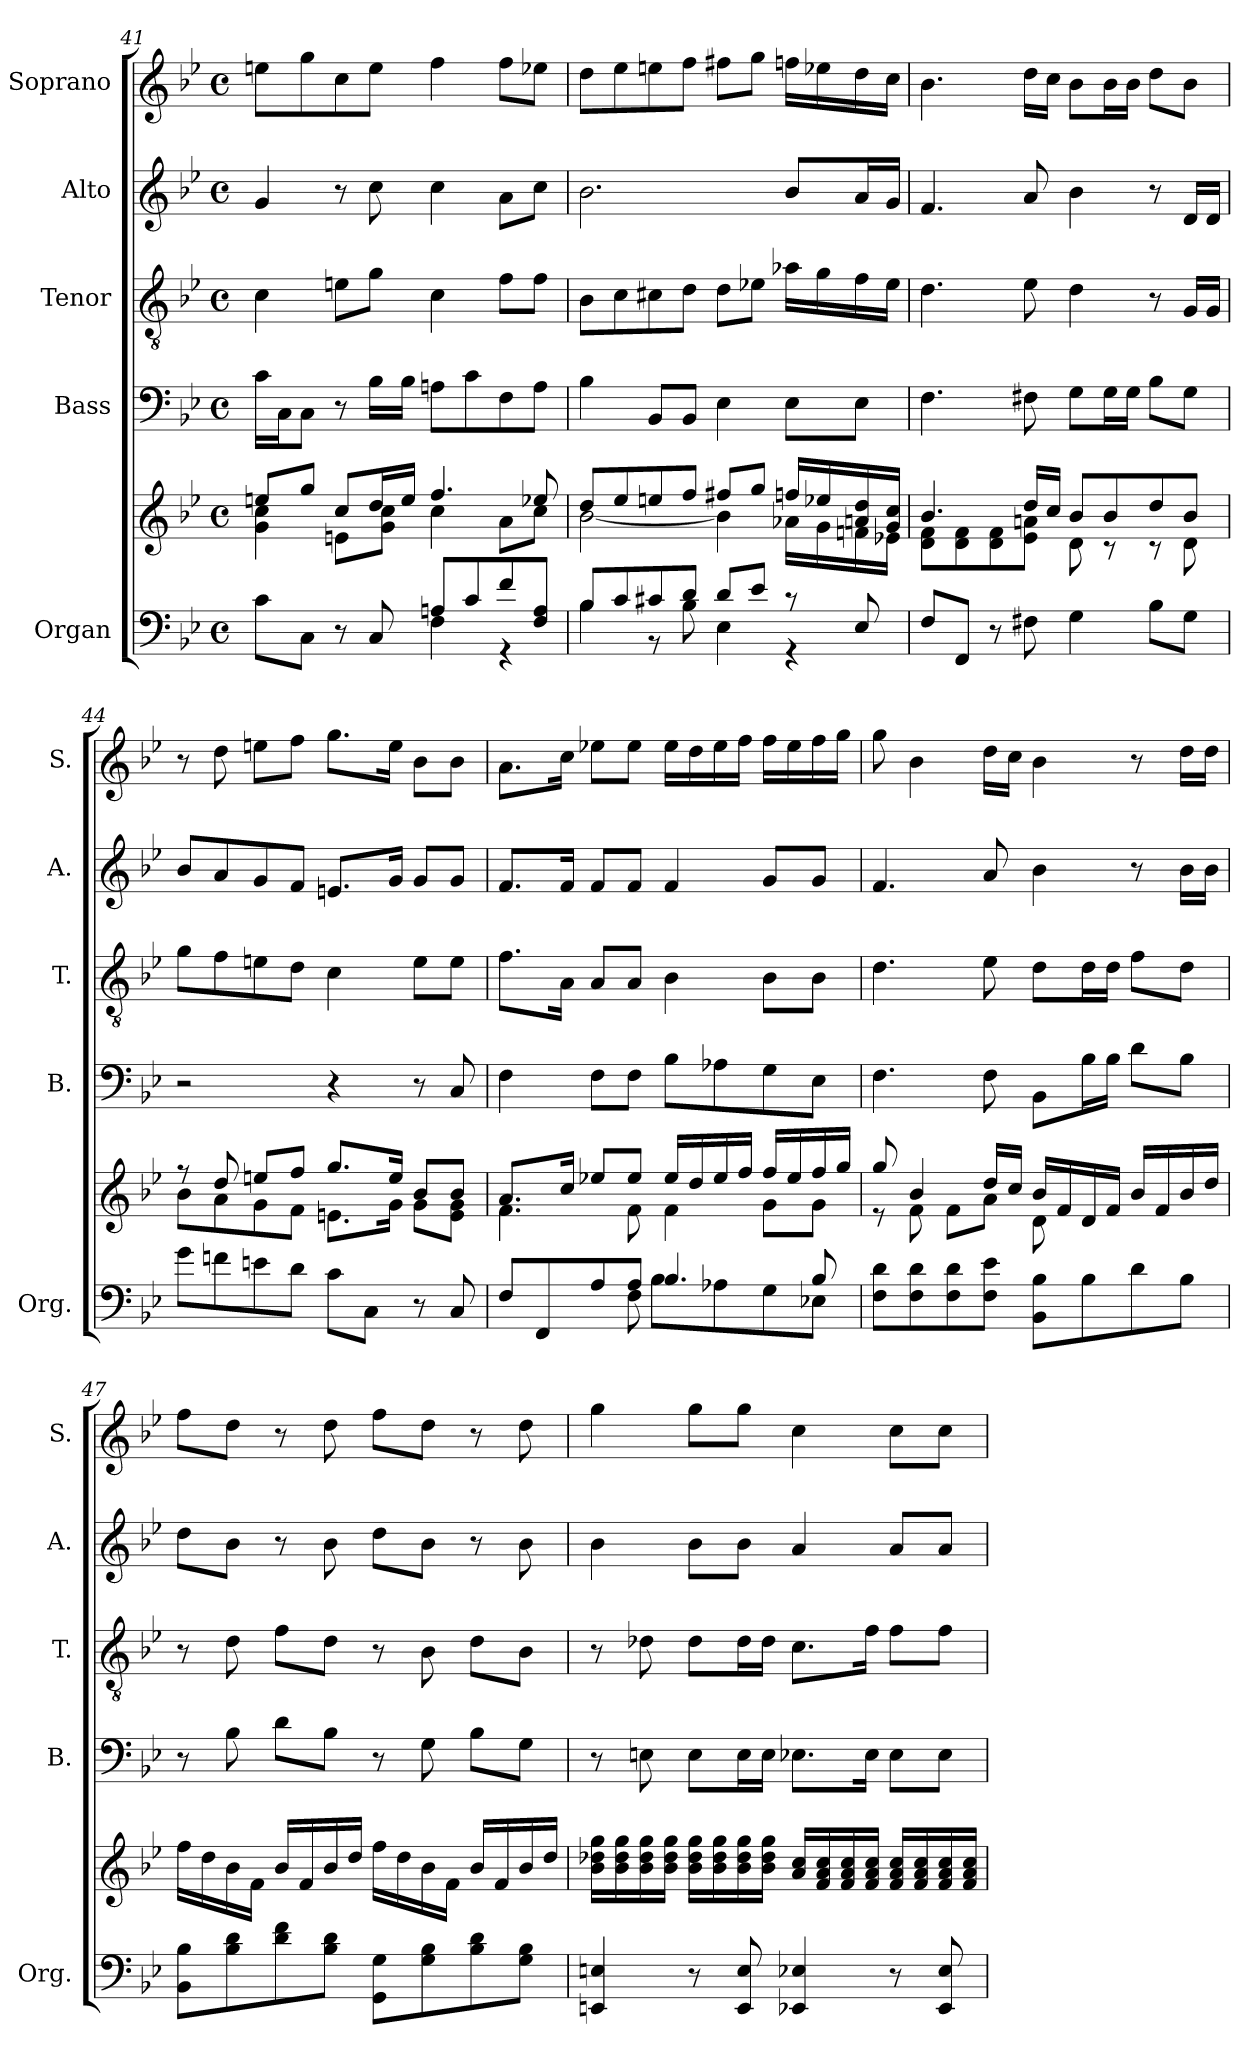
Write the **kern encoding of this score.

**kern	**kern	**kern	**kern	**kern	**kern
*part5	*part5	*part4	*part3	*part2	*part1
*staff6	*staff5	*staff4	*staff3	*staff2	*staff1
*I"Organ	*	*I"Bass	*I"Tenor	*I"Alto	*I"Soprano
*I'Org.	*	*I'B.	*I'T.	*I'A.	*I'S.
*clefF4	*clefG2	*clefF4	*clefGv2	*clefG2	*clefG2
*	*	*	*ITrd7c12	*	*
*k[b-e-]	*k[b-e-]	*k[b-e-]	*k[b-e-]	*k[b-e-]	*k[b-e-]
*B-:	*B-:	*B-:	*B-:	*B-:	*B-:
*M4/4	*M4/4	*M4/4	*M4/4	*M4/4	*M4/4
*met(c)	*met(c)	*met(c)	*met(c)	*met(c)	*met(c)
=41	=41	=41	=41	=41	=41
*^	*^	*	*	*	*
8c\L	2ryy	8een/L	4g\ 4cc\	16c\LL	4C\	4g/	8een\L
.	.	.	.	16C\J	.	.	.
8C\J	.	8gg/J	.	8C\J	.	.	8gg\
8r	.	8cc/L	8en\L	8r	8En\L	8r	8cc\
8C/	.	16dd/L	8g\ 8cc\J	16B-\LL	8G\J	8cc\	8ee\J
.	.	16ee/JJ	.	16B-\JJ	.	.	.
8An/L	4F\	4.ff/	4cc\	8An\L	4C\	4cc\	4ff\
8c/	.	.	.	8c\	.	.	.
8f/	4r	.	8a\L	8F\	8F\L	8a\L	8ff\L
8F/ 8A/J	.	8ee-X/	8cc\J	8A\J	8F\J	8cc\J	8ee-X\J
!!LO:PB:g=z
=42	=42	=42	=42	=42	=42	=42	=42
8B-/L	4B-\	8dd/L	[2b-\	4B-\	8BB-\L	2.b-\	8dd\L
8c/	.	8ee-/	.	.	8C\	.	8ee-\
8c#X/	8r	8een/	.	8BB-/L	8C#X\	.	8een\
8d/J	8B-\	8ff/J	.	8BB-/J	8D\J	.	8ff\J
8d/L	4E-\	8ff#X/L	4b-\]	4E-\	8D\L	.	8ff#X\L
8e-/J	.	8gg/J	.	.	8E-X\J	.	8gg\J
8r	4r	16ffn/LL	16a-X\LL	8E-\L	16A-X\LL	8b-/L	16ffn\LL
.	.	16ee-X/	16g\	.	16G\	.	16ee-X\
8E-/	.	16an/ 16dd/	16fn\	8E-\J	16F\	16a/L	16dd\
.	.	16g/ 16cc/JJ	16e-X\JJ	.	16E-\JJ	16g/JJ	16cc\JJ
*v	*v	*	*	*	*	*	*
!!LO:PB:g=z
=43	=43	=43	=43	=43	=43	=43
8F/L	4.b-/	8d\ 8f\L	4.F\	4.D\	4.f/	4.b-\
8FF/J	.	8d\ 8f\	.	.	.	.
8r	.	8d\ 8f\	.	.	.	.
8F#X\	16dd/LL	8e-\ 8an\J	8F#X\	8E-\	8a/	16dd\LL
.	16cc/JJ	.	.	.	.	16cc\JJ
4G\	8b-/L	8d\	8G\L	4D\	4b-\	8b-\L
.	8b-/	8r	16G\L	.	.	16b-\L
.	.	.	16G\JJ	.	.	16b-\JJ
8B-\L	8dd/	8r	8B-\L	8r	8r	8dd\L
8G\J	8b-/J	8d\	8G\J	16GG/LL	16d/LL	8b-\J
.	.	.	.	16GG/JJ	16d/JJ	.
=44	=44	=44	=44	=44	=44	=44
8g\L	8r	8b-\L	2r	8G\L	8b-/L	8r
8fn\	8dd/	8a\	.	8F\	8a/	8dd\
8en\	8een/L	8g\	.	8En\	8g/	8een\L
8d\J	8ff/J	8f\J	.	8D\J	8f/J	8ff\J
8c\L	8.gg/L	8.en\L	4r	4C\	8.en/L	8.gg\L
8C\J	.	.	.	.	.	.
.	16ee/Jk	16g\Jk	.	.	16g/Jk	16ee\Jk
8r	8b-/L	8g\L	8r	8E\L	8g/L	8b-\L
8C/	8b-/J	8e\ 8g\J	8C/	8E\J	8g/J	8b-\J
=45	=45	=45	=45	=45	=45	=45
*^	*	*	*	*	*	*
8F/L	4ryy	8.a/L	4.f\	4F\	8.F\L	8.f/L	8.a\L
8FF/	.	.	.	.	.	.	.
.	.	16cc/Jk	.	.	16AA\Jk	16f/Jk	16cc\Jk
8A/	8ryy	8ee-X/L	.	8F\L	8AA/L	8f/L	8ee-X\L
8A/J	8F\	8ee-/J	8f\	8F\J	8AA/J	8f/J	8ee-\J
4.B-/	8B-\L	16ee-/LL	4f\	8B-\L	4BB-\	4f/	16ee-\LL
.	.	16dd/	.	.	.	.	16dd\
.	8A-X\	16ee-/	.	8A-X\	.	.	16ee-\
.	.	16ff/JJ	.	.	.	.	16ff\JJ
.	8G\	16ff/LL	8g\L	8G\	8BB-\L	8g/L	16ff\LL
.	.	16ee-/	.	.	.	.	16ee-\
8B-/	8E-X\J	16ff/	8g\J	8E-\J	8BB-\J	8g/J	16ff\
.	.	16gg/JJ	.	.	.	.	16gg\JJ
*v	*v	*	*	*	*	*	*
!!LO:LB:g=z
=46	=46	=46	=46	=46	=46	=46
8F\ 8d\L	8gg/	8r	4.F\	4.D\	4.f/	8gg\
8F\ 8d\	4b-/	8f\	.	.	.	4b-\
8F\ 8d\	.	8f\L	.	.	.	.
8F\ 8e-\J	16dd/LL	8a\J	8F\	8E-\	8a/	16dd\LL
.	16cc/JJ	.	.	.	.	16cc\JJ
8BB-\ 8B-\L	16b-/LL	8d\	8BB-\L	8D\L	4b-\	4b-\
.	16f/	.	.	.	.	.
8B-\	16d/	8ryy	16B-\L	16D\L	.	.
.	16f/JJ	.	16B-\JJ	16D\JJ	.	.
8d\	16b-/LL	4ryy	8d\L	8F\L	8r	8r
.	16f/	.	.	.	.	.
8B-\J	16b-/	.	8B-\J	8D\J	16b-\LL	16dd\LL
.	16dd/JJ	.	.	.	16b-\JJ	16dd\JJ
*	*v	*v	*	*	*	*
!!LO:PB:g=z
=47	=47	=47	=47	=47	=47
8BB-\ 8B-\L	16ff\LL	8r	8r	8dd\L	8ff\L
.	16dd\	.	.	.	.
8B-\ 8d\	16b-\	8B-\	8D\	8b-\J	8dd\J
.	16f\JJ	.	.	.	.
8d\ 8f\	16b-/LL	8d\L	8F\L	8r	8r
.	16f/	.	.	.	.
8B-\ 8d\J	16b-/	8B-\J	8D\J	8b-\	8dd\
.	16dd/JJ	.	.	.	.
8GG\ 8G\L	16ff\LL	8r	8r	8dd\L	8ff\L
.	16dd\	.	.	.	.
8G\ 8B-\	16b-\	8G\	8BB-\	8b-\J	8dd\J
.	16f\JJ	.	.	.	.
8B-\ 8d\	16b-/LL	8B-\L	8D\L	8r	8r
.	16f/	.	.	.	.
8G\ 8B-\J	16b-/	8G\J	8BB-\J	8b-\	8dd\
.	16dd/JJ	.	.	.	.
=48	=48	=48	=48	=48	=48
4EEn/ 4En/	16b-\ 16dd-X\ 16gg\LL	8r	8r	4b-\	4gg\
.	16b-\ 16dd-\ 16gg\	.	.	.	.
.	16b-\ 16dd-\ 16gg\	8En\	8D-X\	.	.
.	16b-\ 16dd-\ 16gg\JJ	.	.	.	.
8r	16b-\ 16dd-\ 16gg\LL	8E\L	8D-\L	8b-\L	8gg\L
.	16b-\ 16dd-\ 16gg\	.	.	.	.
8EE/ 8E/	16b-\ 16dd-\ 16gg\	16E\L	16D-\L	8b-\J	8gg\J
.	16b-\ 16dd-\ 16gg\JJ	16E\JJ	16D-\JJ	.	.
4EE-X/ 4E-X/	16a/ 16cc/LL	8.E-X\L	8.C\L	4a/	4cc\
.	16f/ 16a/ 16cc/	.	.	.	.
.	16f/ 16a/ 16cc/	.	.	.	.
.	16f/ 16a/ 16cc/JJ	16E-\Jk	16F\Jk	.	.
8r	16f/ 16a/ 16cc/LL	8E-\L	8F\L	8a/L	8cc\L
.	16f/ 16a/ 16cc/	.	.	.	.
8EE-/ 8E-/	16f/ 16a/ 16cc/	8E-\J	8F\J	8a/J	8cc\J
.	16f/ 16a/ 16cc/JJ	.	.	.	.
=	=	=	=	=	=
*-	*-	*-	*-	*-	*-
